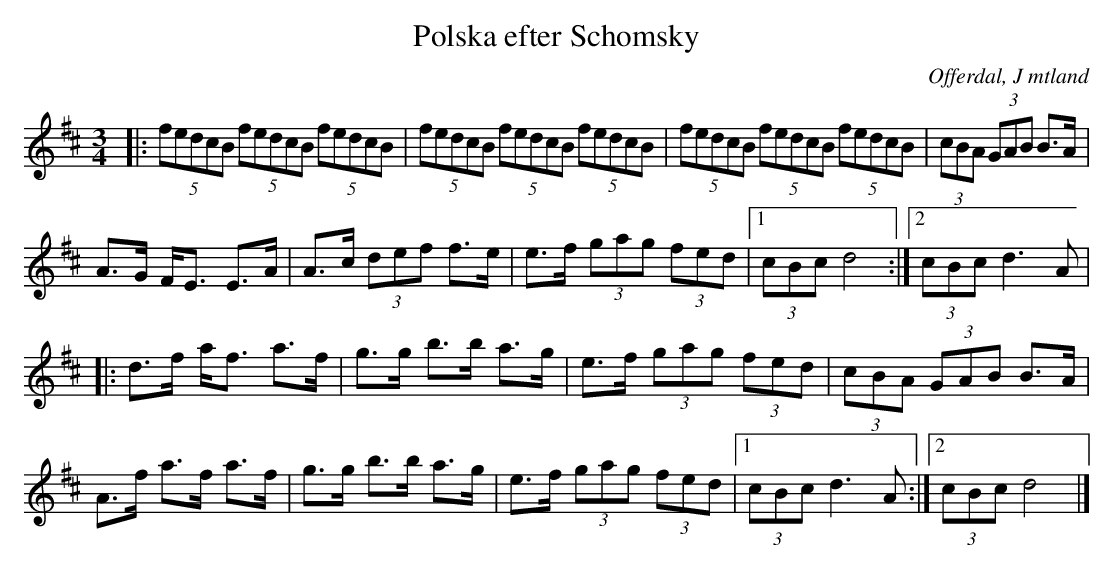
X:1
T:Polska efter Schomsky
O:Offerdal, J mtland
M:3/4
L:1/8
K:D
|: (5 fedcB (5/ fedcB (5 fedcB |(5 fedcB (5 fedcB (5 fedcB | (5 fedcB (5 fedcB (5 fedcB | (3cBA (3GAB B>A |
A>G F<E E>A | A>c (3def f>e | e>f (3gag (3fed |1 (3cBc d4 :|2 (3cBc d3 A |
|:d>f a<f a>f | g>g b>b a>g | e>f (3gag (3fed | (3cBA (3GAB B>A |
A>f a>f a>f | g>g b>b a>g | e>f (3gag (3fed |1 (3cBc d3 A :|2 (3cBc d4 |]
